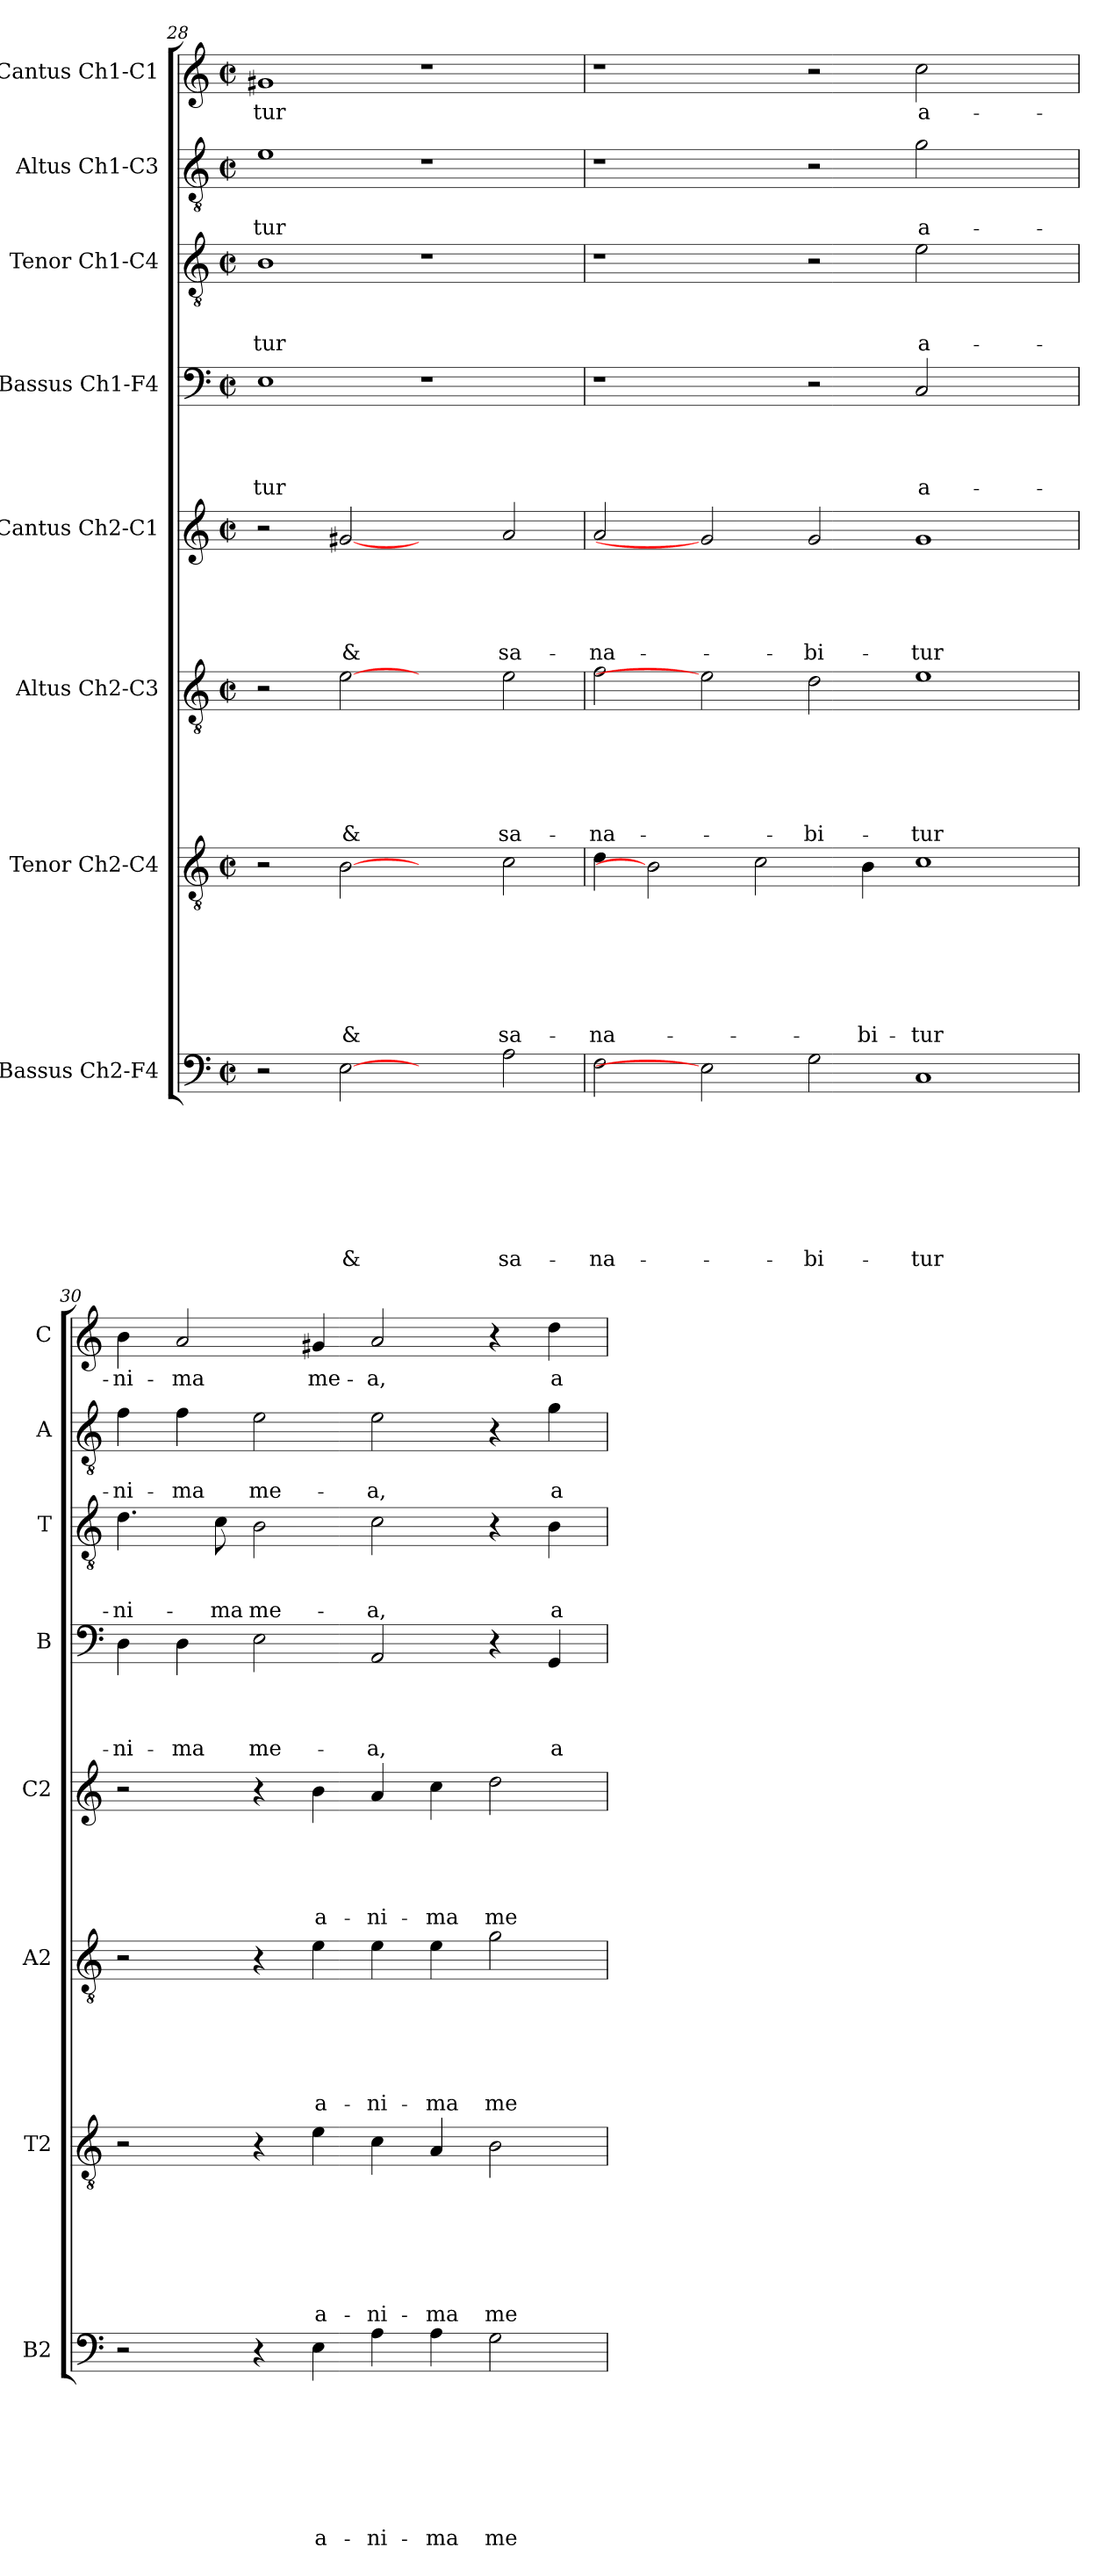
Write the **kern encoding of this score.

**kern	**text	**text	**text	**text	**text	**text	**text	**text	**kern	**text	**text	**text	**text	**text	**text	**text	**kern	**text	**text	**text	**text	**text	**text	**kern	**text	**text	**text	**text	**text	**kern	**text	**text	**text	**text	**kern	**text	**text	**text	**kern	**text	**text	**kern	**text
*part8	*part8	*part8	*part8	*part8	*part8	*part8	*part8	*part8	*part7	*part7	*part7	*part7	*part7	*part7	*part7	*part7	*part6	*part6	*part6	*part6	*part6	*part6	*part6	*part5	*part5	*part5	*part5	*part5	*part5	*part4	*part4	*part4	*part4	*part4	*part3	*part3	*part3	*part3	*part2	*part2	*part2	*part1	*part1
*staff8	*staff8	*staff8	*staff8	*staff8	*staff8	*staff8	*staff8	*staff8	*staff7	*staff7	*staff7	*staff7	*staff7	*staff7	*staff7	*staff7	*staff6	*staff6	*staff6	*staff6	*staff6	*staff6	*staff6	*staff5	*staff5	*staff5	*staff5	*staff5	*staff5	*staff4	*staff4	*staff4	*staff4	*staff4	*staff3	*staff3	*staff3	*staff3	*staff2	*staff2	*staff2	*staff1	*staff1
*I"Bassus Ch2-F4	*	*	*	*	*	*	*	*	*I"Tenor Ch2-C4	*	*	*	*	*	*	*	*I"Altus Ch2-C3	*	*	*	*	*	*	*I"Cantus Ch2-C1	*	*	*	*	*	*I"Bassus Ch1-F4	*	*	*	*	*I"Tenor Ch1-C4	*	*	*	*I"Altus Ch1-C3	*	*	*I"Cantus Ch1-C1	*
*I'B2	*	*	*	*	*	*	*	*	*I'T2	*	*	*	*	*	*	*	*I'A2	*	*	*	*	*	*	*I'C2	*	*	*	*	*	*I'B	*	*	*	*	*I'T	*	*	*	*I'A	*	*	*I'C	*
*clefF4	*	*	*	*	*	*	*	*	*clefGv2	*	*	*	*	*	*	*	*clefGv2	*	*	*	*	*	*	*clefG2	*	*	*	*	*	*clefF4	*	*	*	*	*clefGv2	*	*	*	*clefGv2	*	*	*clefG2	*
*k[]	*	*	*	*	*	*	*	*	*k[]	*	*	*	*	*	*	*	*k[]	*	*	*	*	*	*	*k[]	*	*	*	*	*	*k[]	*	*	*	*	*k[]	*	*	*	*k[]	*	*	*k[]	*
*C:	*	*	*	*	*	*	*	*	*C:	*	*	*	*	*	*	*	*C:	*	*	*	*	*	*	*C:	*	*	*	*	*	*C:	*	*	*	*	*C:	*	*	*	*C:	*	*	*C:	*
*M2/2	*	*	*	*	*	*	*	*	*M2/2	*	*	*	*	*	*	*	*M2/2	*	*	*	*	*	*	*M2/2	*	*	*	*	*	*M2/2	*	*	*	*	*M2/2	*	*	*	*M2/2	*	*	*M2/2	*
*met(c|)	*	*	*	*	*	*	*	*	*met(c|)	*	*	*	*	*	*	*	*met(c|)	*	*	*	*	*	*	*met(c|)	*	*	*	*	*	*met(c|)	*	*	*	*	*met(c|)	*	*	*	*met(c|)	*	*	*met(c|)	*
=28	=28	=28	=28	=28	=28	=28	=28	=28	=28	=28	=28	=28	=28	=28	=28	=28	=28	=28	=28	=28	=28	=28	=28	=28	=28	=28	=28	=28	=28	=28	=28	=28	=28	=28	=28	=28	=28	=28	=28	=28	=28	=28	=28
!	!	!	!	!	!	!	!	!	!	!	!	!	!	!	!	!	!	!	!	!	!	!	!	!	!	!	!	!	!	!	!	!	!	!LO:LY:b	!	!	!	!LO:LY:b	!	!	!LO:LY:b	!	!LO:LY:b
2r	.	.	.	.	.	.	.	.	2r	.	.	.	.	.	.	.	2r	.	.	.	.	.	.	2r	.	.	.	.	.	1E	.	.	.	-tur	1B	.	.	-tur	1e	.	-tur	1g#X	-tur
!	!	!	!	!	!	!	!	!LO:LY:b	!	!	!	!	!	!	!	!LO:LY:b	!	!	!	!	!	!	!LO:LY:b	!	!	!	!	!	!LO:LY:b	!	!	!	!	!	!	!	!	!	!	!	!	!	!
[2E	.	.	.	.	.	.	.	&	[2B	.	.	.	.	.	.	&	[2e	.	.	.	.	.	&	[2g#X	.	.	.	.	&	.	.	.	.	.	.	.	.	.	.	.	.	.	.
2ryy	.	.	.	.	.	.	.	.	2ryy	.	.	.	.	.	.	.	2ryy	.	.	.	.	.	.	2ryy	.	.	.	.	.	1r	.	.	.	.	1r	.	.	.	1r	.	.	1r	.
!	!	!	!	!	!	!	!	!LO:LY:b	!	!	!	!	!	!	!	!LO:LY:b	!	!	!	!	!	!	!LO:LY:b	!	!	!	!	!	!LO:LY:b	!	!	!	!	!	!	!	!	!	!	!	!	!	!
2A\	.	.	.	.	.	.	.	sa-	2c\	.	.	.	.	.	.	sa-	2e\	.	.	.	.	.	sa-	2a/	.	.	.	.	sa-	.	.	.	.	.	.	.	.	.	.	.	.	.	.
!!LO:PB:g=z
=29	=29	=29	=29	=29	=29	=29	=29	=29	=29	=29	=29	=29	=29	=29	=29	=29	=29	=29	=29	=29	=29	=29	=29	=29	=29	=29	=29	=29	=29	=29	=29	=29	=29	=29	=29	=29	=29	=29	=29	=29	=29	=29	=29
!	!	!	!	!	!	!	!	!LO:LY:b	!	!	!	!	!	!	!	!LO:LY:b	!	!	!	!	!	!	!LO:LY:b	!	!	!	!	!	!LO:LY:b	!	!	!	!	!	!	!	!	!	!	!	!	!	!
2F\	.	.	.	.	.	.	.	-na-	4d\	.	.	.	.	.	.	-na-	2f\	.	.	.	.	.	-na-	2a/	.	.	.	.	-na-	1r	.	.	.	.	1r	.	.	.	1r	.	.	1r	.
.	.	.	.	.	.	.	.	.	2B]	.	.	.	.	.	.	.	.	.	.	.	.	.	.	.	.	.	.	.	.	.	.	.	.	.	.	.	.	.	.	.	.	.	.
2E]	.	.	.	.	.	.	.	.	.	.	.	.	.	.	.	.	2e]	.	.	.	.	.	.	2g#]	.	.	.	.	.	.	.	.	.	.	.	.	.	.	.	.	.	.	.
.	.	.	.	.	.	.	.	.	2c\	.	.	.	.	.	.	.	.	.	.	.	.	.	.	.	.	.	.	.	.	.	.	.	.	.	.	.	.	.	.	.	.	.	.
!	!	!	!	!	!	!	!	!LO:LY:b	!	!	!	!	!	!	!	!	!	!	!	!	!	!	!LO:LY:b	!	!	!	!	!	!LO:LY:b	!	!	!	!	!	!	!	!	!	!	!	!	!	!
2G\	.	.	.	.	.	.	.	-bi-	.	.	.	.	.	.	.	.	2d\	.	.	.	.	.	-bi-	2g/	.	.	.	.	-bi-	2r	.	.	.	.	2r	.	.	.	2r	.	.	2r	.
!	!	!	!	!	!	!	!	!	!	!	!	!	!	!	!	!LO:LY:b	!	!	!	!	!	!	!	!	!	!	!	!	!	!	!	!	!	!	!	!	!	!	!	!	!	!	!
.	.	.	.	.	.	.	.	.	4B\	.	.	.	.	.	.	-bi-	.	.	.	.	.	.	.	.	.	.	.	.	.	.	.	.	.	.	.	.	.	.	.	.	.	.	.
!	!	!	!	!	!	!	!	!LO:LY:b	!	!	!	!	!	!	!	!LO:LY:b	!	!	!	!	!	!	!LO:LY:b	!	!	!	!	!	!LO:LY:b	!	!	!	!	!LO:LY:b	!	!	!	!LO:LY:b	!	!	!LO:LY:b	!	!LO:LY:b
1C	.	.	.	.	.	.	.	-tur	1c	.	.	.	.	.	.	-tur	1e	.	.	.	.	.	-tur	1g	.	.	.	.	-tur	2C/	.	.	.	a-	2e\	.	.	a-	2g\	.	a-	2cc\	a-
.	.	.	.	.	.	.	.	.	.	.	.	.	.	.	.	.	.	.	.	.	.	.	.	.	.	.	.	.	.	2ryy	.	.	.	.	2ryy	.	.	.	2ryy	.	.	2ryy	.
=30	=30	=30	=30	=30	=30	=30	=30	=30	=30	=30	=30	=30	=30	=30	=30	=30	=30	=30	=30	=30	=30	=30	=30	=30	=30	=30	=30	=30	=30	=30	=30	=30	=30	=30	=30	=30	=30	=30	=30	=30	=30	=30	=30
!	!	!	!	!	!	!	!	!	!	!	!	!	!	!	!	!	!	!	!	!	!	!	!	!	!	!	!	!	!	!	!	!	!	!LO:LY:b	!	!	!	!LO:LY:b	!	!	!LO:LY:b	!	!LO:LY:b
2r	.	.	.	.	.	.	.	.	2r	.	.	.	.	.	.	.	2r	.	.	.	.	.	.	2r	.	.	.	.	.	4D\	.	.	.	-ni-	4.d\	.	.	-ni-	4f\	.	-ni-	4b\	-ni-
!	!	!	!	!	!	!	!	!	!	!	!	!	!	!	!	!	!	!	!	!	!	!	!	!	!	!	!	!	!	!	!	!	!	!LO:LY:b	!	!	!	!	!	!	!LO:LY:b	!	!LO:LY:b
.	.	.	.	.	.	.	.	.	.	.	.	.	.	.	.	.	.	.	.	.	.	.	.	.	.	.	.	.	.	4D\	.	.	.	-ma	.	.	.	.	4f\	.	-ma	2a/	-ma
!	!	!	!	!	!	!	!	!	!	!	!	!	!	!	!	!	!	!	!	!	!	!	!	!	!	!	!	!	!	!	!	!	!	!	!	!	!	!LO:LY:b	!	!	!	!	!
.	.	.	.	.	.	.	.	.	.	.	.	.	.	.	.	.	.	.	.	.	.	.	.	.	.	.	.	.	.	.	.	.	.	.	8c\	.	.	-ma	.	.	.	.	.
!	!	!	!	!	!	!	!	!	!	!	!	!	!	!	!	!	!	!	!	!	!	!	!	!	!	!	!	!	!	!	!	!	!	!LO:LY:b	!	!	!	!LO:LY:b	!	!	!LO:LY:b	!	!
4r	.	.	.	.	.	.	.	.	4r	.	.	.	.	.	.	.	4r	.	.	.	.	.	.	4r	.	.	.	.	.	2E\	.	.	.	me-	2B\	.	.	me-	2e\	.	me-	.	.
!	!	!	!	!	!	!	!	!LO:LY:b	!	!	!	!	!	!	!	!LO:LY:b	!	!	!	!	!	!	!LO:LY:b	!	!	!	!	!	!LO:LY:b	!	!	!	!	!	!	!	!	!	!	!	!	!	!LO:LY:b
4E\	.	.	.	.	.	.	.	a-	4e\	.	.	.	.	.	.	a-	4e\	.	.	.	.	.	a-	4b\	.	.	.	.	a-	.	.	.	.	.	.	.	.	.	.	.	.	4g#X/	me-
!	!	!	!	!	!	!	!	!LO:LY:b	!	!	!	!	!	!	!	!LO:LY:b	!	!	!	!	!	!	!LO:LY:b	!	!	!	!	!	!LO:LY:b	!	!	!	!	!LO:LY:b	!	!	!	!LO:LY:b	!	!	!LO:LY:b	!	!LO:LY:b
4A\	.	.	.	.	.	.	.	-ni-	4c\	.	.	.	.	.	.	-ni-	4e\	.	.	.	.	.	-ni-	4a/	.	.	.	.	-ni-	2AA/	.	.	.	-a,	2c\	.	.	-a,	2e\	.	-a,	2a/	-a,
!	!	!	!	!	!	!	!	!LO:LY:b	!	!	!	!	!	!	!	!LO:LY:b	!	!	!	!	!	!	!LO:LY:b	!	!	!	!	!	!LO:LY:b	!	!	!	!	!	!	!	!	!	!	!	!	!	!
4A\	.	.	.	.	.	.	.	-ma	4A/	.	.	.	.	.	.	-ma	4e\	.	.	.	.	.	-ma	4cc\	.	.	.	.	-ma	.	.	.	.	.	.	.	.	.	.	.	.	.	.
!	!	!	!	!	!	!	!	!LO:LY:b	!	!	!	!	!	!	!	!LO:LY:b	!	!	!	!	!	!	!LO:LY:b	!	!	!	!	!	!LO:LY:b	!	!	!	!	!	!	!	!	!	!	!	!	!	!
2G\	.	.	.	.	.	.	.	me-	2B\	.	.	.	.	.	.	me-	2g\	.	.	.	.	.	me-	2dd\	.	.	.	.	me-	4r	.	.	.	.	4r	.	.	.	4r	.	.	4r	.
!	!	!	!	!	!	!	!	!	!	!	!	!	!	!	!	!	!	!	!	!	!	!	!	!	!	!	!	!	!	!	!	!	!	!LO:LY:b	!	!	!	!LO:LY:b	!	!	!LO:LY:b	!	!LO:LY:b
.	.	.	.	.	.	.	.	.	.	.	.	.	.	.	.	.	.	.	.	.	.	.	.	.	.	.	.	.	.	4GG/	.	.	.	a-	4B\	.	.	a-	4g\	.	a-	4dd\	a-
=	=	=	=	=	=	=	=	=	=	=	=	=	=	=	=	=	=	=	=	=	=	=	=	=	=	=	=	=	=	=	=	=	=	=	=	=	=	=	=	=	=	=	=
*-	*-	*-	*-	*-	*-	*-	*-	*-	*-	*-	*-	*-	*-	*-	*-	*-	*-	*-	*-	*-	*-	*-	*-	*-	*-	*-	*-	*-	*-	*-	*-	*-	*-	*-	*-	*-	*-	*-	*-	*-	*-	*-	*-
